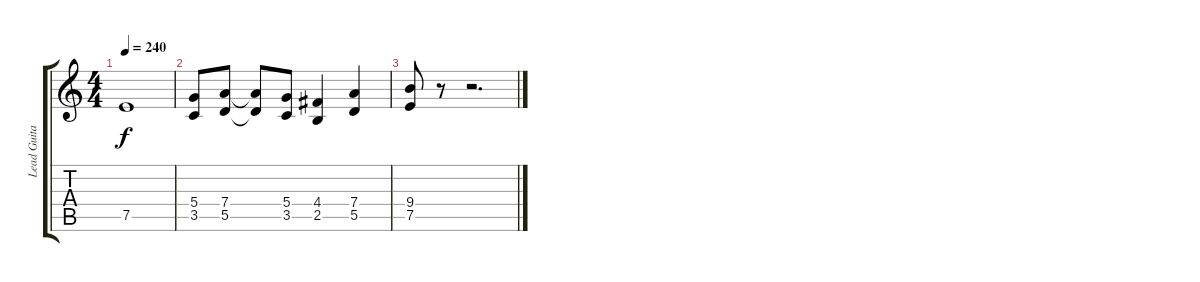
\track ("Lead Guitar" "Lead Guita") {instrument distortionguitar}
\staff {score tabs}
\tuning (E4 B3 G3 D3 A2 E2) {hide}
\ts (4 4)
\tempo 240
\clef g2
\ks c
7.5.1{dy f} |
(5.4 3.5).8 (7.4 5.5).8 (7.4{t} 5.5{t}).8 (5.4 3.5).8 (4.4 2.5).4 (7.4 5.5).4 |
(9.4 7.5).8 r.8 r.2{d}
